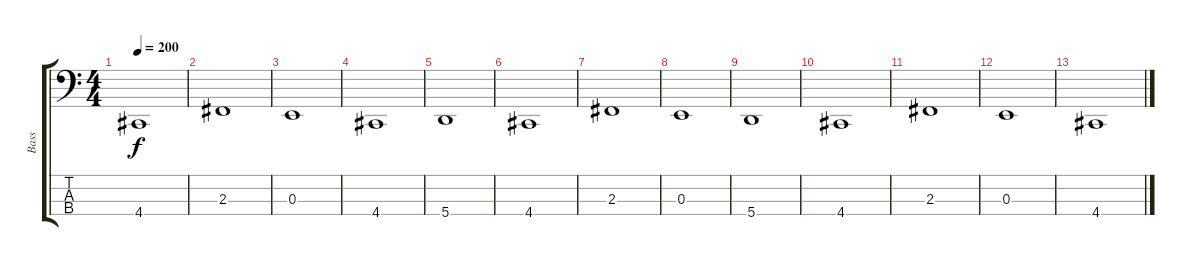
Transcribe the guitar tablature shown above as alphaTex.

\track ("Bass" "Bass") {instrument electricbassfinger}
\staff {score tabs}
\tuning (D2 A1 E1 A0) {hide}
\ts (4 4)
\tempo 200
\clef f4
\ks c
4.4.1{dy f} |
2.3.1 |
0.3.1 |
4.4.1 |
5.4.1 |
4.4.1 |
2.3.1 |
0.3.1 |
5.4.1 |
4.4.1 |
2.3.1 |
0.3.1 |
4.4.1
